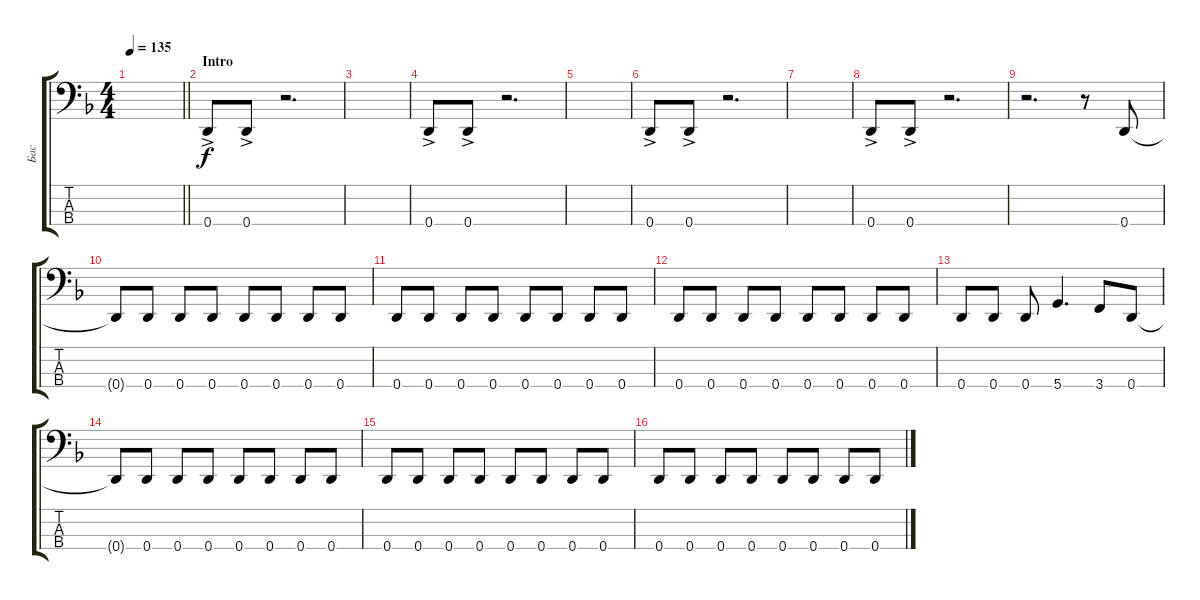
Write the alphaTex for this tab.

\track ("Бас" "Бас") {instrument electricbassfinger}
\staff {score tabs}
\tuning (G2 D2 A1 D1) {hide}
\ts (4 4)
\tempo 135
\clef f4
\barLineRight lightlight
\ks dminor
|
\section ("" "Intro")
0.4{ac}.8 0.4{ac}.8 r.2{d} |
|
0.4{ac}.8 0.4{ac}.8 r.2{d} |
|
0.4{ac}.8 0.4{ac}.8 r.2{d} |
|
0.4{ac}.8 0.4{ac}.8 r.2{d} |
r.2{d} r.8 0.4.8 |
0.4{t}.8 0.4.8 0.4.8 0.4.8 0.4.8 0.4.8 0.4.8 0.4.8 |
0.4.8 0.4.8 0.4.8 0.4.8 0.4.8 0.4.8 0.4.8 0.4.8 |
0.4.8 0.4.8 0.4.8 0.4.8 0.4.8 0.4.8 0.4.8 0.4.8 |
0.4.8 0.4.8 0.4.8 5.4.4{d} 3.4.8 0.4.8 |
0.4{t}.8 0.4.8 0.4.8 0.4.8 0.4.8 0.4.8 0.4.8 0.4.8 |
0.4.8 0.4.8 0.4.8 0.4.8 0.4.8 0.4.8 0.4.8 0.4.8 |
0.4.8 0.4.8 0.4.8 0.4.8 0.4.8 0.4.8 0.4.8 0.4.8
